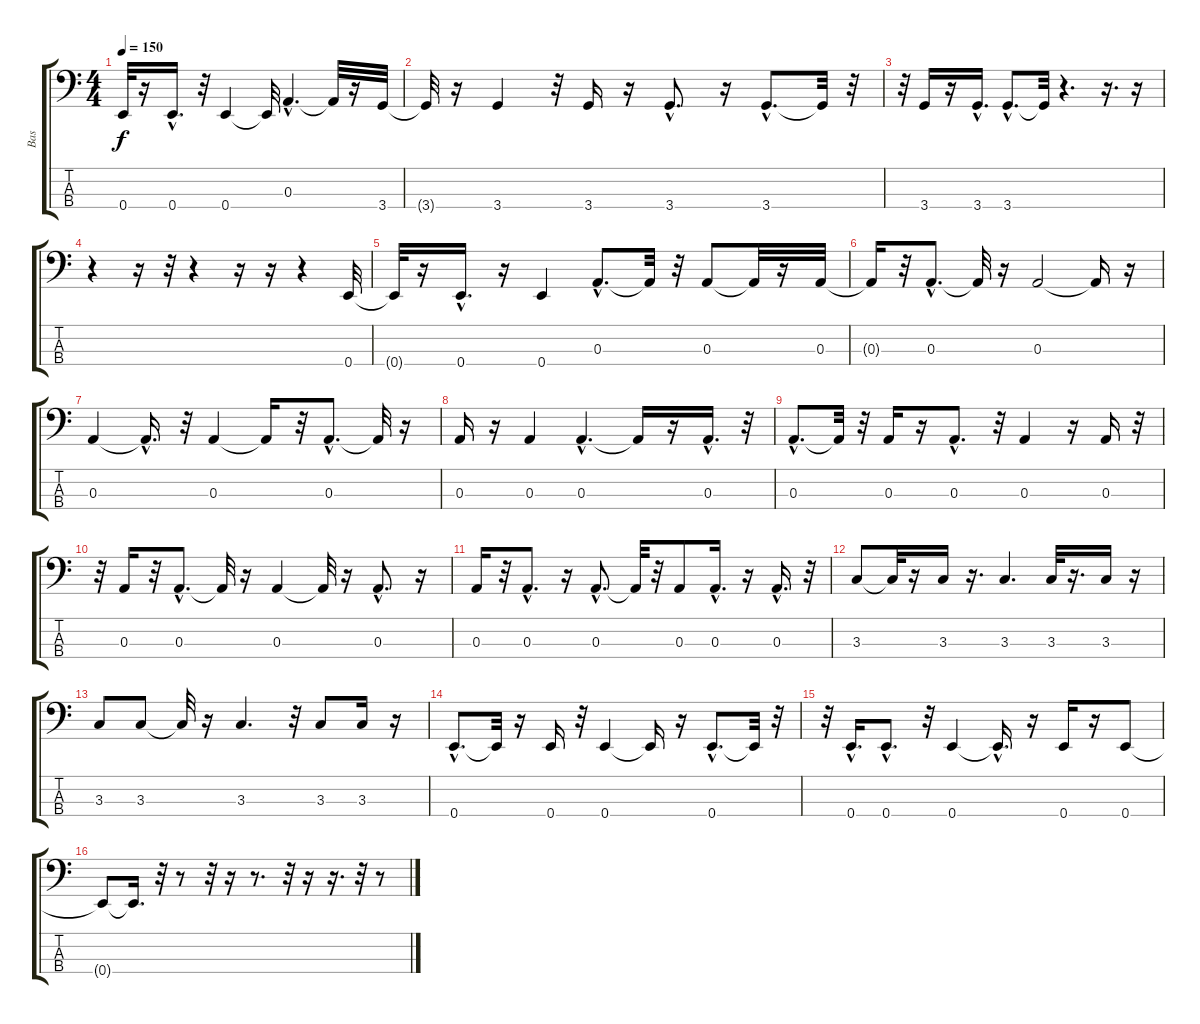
\track ("Bas" "Bas") {instrument electricbassfinger}
\staff {score tabs}
\tuning (G2 D2 A1 E1) {hide}
\ts (4 4)
\tempo 150
\clef f4
\ks c
0.4{t}.32{dy f} r.16 0.4{hac}.16{d} r.32 0.4.4 0.4{t}.32 0.3{hac}.4{d} 0.3{t}.32 r.16 3.4.32 |
3.4{t}.32 r.16 3.4.4 r.32 3.4.16 r.16 3.4{hac}.8{d} r.16 3.4{hac}.8{d} 3.4{t}.32 r.32 |
r.32 3.4.16 r.16 3.4{hac}.16{d} 3.4{hac}.8{d} 3.4{t}.32 r.4{d} r.16{d} r.16 |
r.4 r.16 r.32 r.4 r.16 r.16 r.4 0.4.32 |
0.4{t}.32 r.16 0.4{hac}.16{d} r.16 0.4.4 0.3{hac}.8{d} 0.3{t}.32 r.32 0.3.8 0.3{t}.32 r.16 0.3.32 |
0.3{t}.16 r.32 0.3{hac}.8{d} 0.3{t}.32 r.16 0.3.2 0.3{t}.16 r.16 |
0.3.4 0.3{hac t}.16{d} r.32 0.3.4 0.3{t}.16 r.32 0.3{hac}.8{d} 0.3{t}.32 r.16 |
0.3.16 r.16 0.3.4 0.3{hac}.4{d} 0.3{t}.16 r.16 0.3{hac}.16{d} r.32 |
0.3{hac}.8{d} 0.3{t}.32 r.32 0.3.16 r.16 0.3{hac}.8{d} r.32 0.3.4 r.16 0.3.16 r.32 |
r.32 0.3.16 r.32 0.3{hac}.8{d} 0.3{t}.32 r.16 0.3.4 0.3{t}.32 r.16 0.3{hac}.8{d} r.16 |
0.3.16 r.32 0.3{hac}.8{d} r.16 0.3{hac}.8{d} 0.3{t}.32 r.32 0.3.8 0.3{hac}.16{d} r.16 0.3{hac}.16{d} r.32 |
3.3.8 3.3{t}.32 r.16 3.3.16 r.16{d} 3.3.4{d} 3.3.32 r.16{d} 3.3.16 r.16 |
3.3.8 3.3.8 3.3{t}.32 r.16 3.3.4{d} r.32 3.3.8 3.3.16 r.16 |
0.4{hac}.8{d} 0.4{t}.32 r.16 0.4.16 r.32 0.4.4 0.4{t}.16 r.16 0.4{hac}.8{d} 0.4{t}.32 r.32 |
r.32 0.4{hac}.16{d} 0.4{hac}.8{d} r.32 0.4.4 0.4{hac t}.16{d} r.16 0.4.16 r.16 0.4.8 |
0.4{t}.8 0.4{t}.16{d} r.32 r.8 r.32 r.16 r.8{d} r.32 r.16 r.16{d} r.32 r.8
